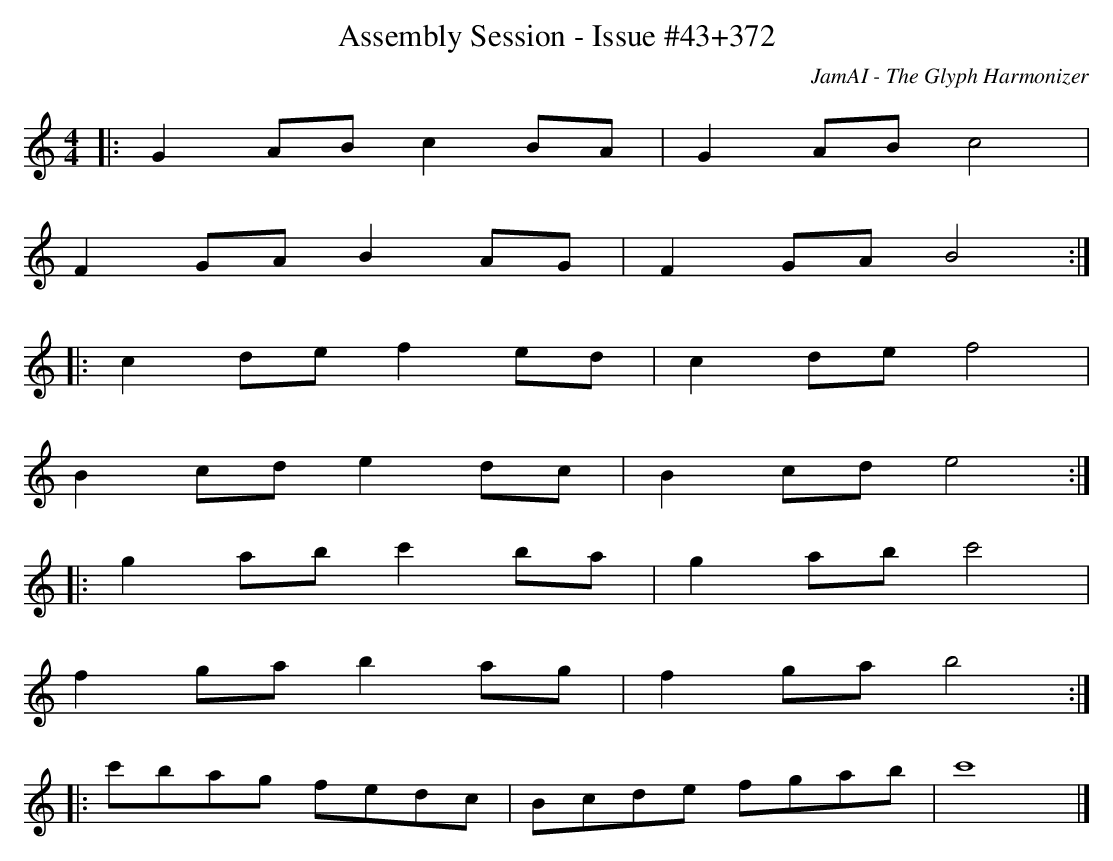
X:1
T:Assembly Session - Issue #43+372
C:JamAI - The Glyph Harmonizer
M:4/4
L:1/8
K:C major
|: G2AB c2BA | G2AB c4 |
   F2GA B2AG | F2GA B4 :|
|: c2de f2ed | c2de f4 |
   B2cd e2dc | B2cd e4 :|
|: g2ab c'2ba | g2ab c'4 |
   f2ga b2ag | f2ga b4 :|
|: c'bag fedc | Bcde fgab | c'8 |]
